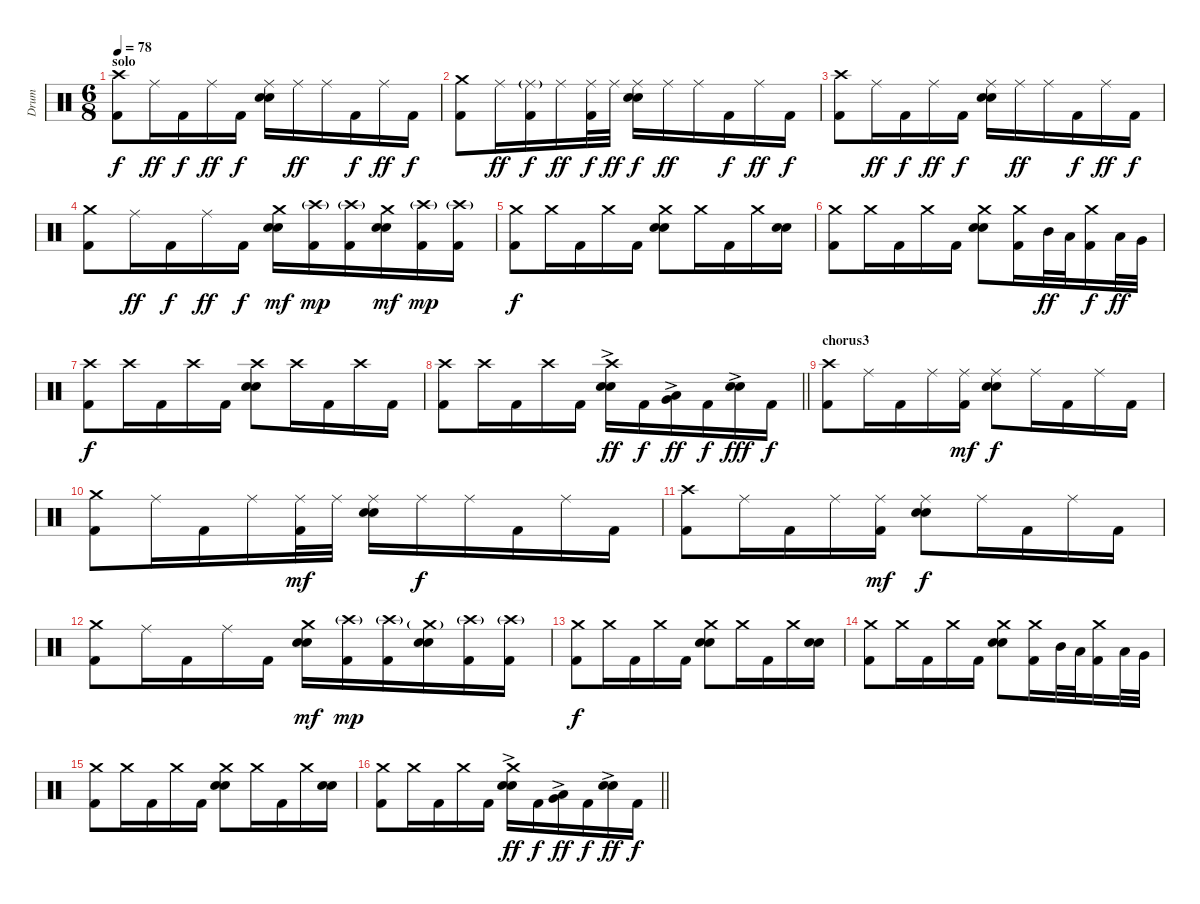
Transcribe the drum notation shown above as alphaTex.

\track ("Drum" "Drum") {instrument percussion}
\staff {score}
\articulation defaults
\ts (6 8)
\section ("" "solo")
\tempo 78
\clef neutral
\ks c
("Crash high (hit)" "Kick (hit) 2").8{dy f} "Ride (middle)".16{dy ff} "Kick (hit) 2".16{dy f} "Ride (middle)".16{dy ff} "Kick (hit) 2".16{dy f} ("Ride (middle)" "Electric Snare (hit)" "Snare (hit) 2").16 "Ride (middle)".16{dy ff} "Ride (middle)".16 "Kick (hit) 2".16{dy f} "Ride (middle)".16{dy ff} "Kick (hit) 2".16{dy f} |
("Crash medium (hit)" "Kick (hit) 2").8 "Ride (middle)".16{dy ff} ("Ride (middle)"{g} "Kick (hit) 2").16{dy f} "Ride (middle)".16{dy ff} ("Ride (middle)" "Kick (hit) 2").32{dy f} "Ride (middle)".32{dy ff} ("Ride (middle)" "Electric Snare (hit)" "Snare (hit) 2").16{dy f} "Ride (middle)".16{dy ff} "Ride (middle)".16 "Kick (hit) 2".16{dy f} "Ride (middle)".16{dy ff} "Kick (hit) 2".16{dy f} |
("Crash high (hit)" "Kick (hit) 2").8 "Ride (middle)".16{dy ff} "Kick (hit) 2".16{dy f} "Ride (middle)".16{dy ff} "Kick (hit) 2".16{dy f} ("Ride (middle)" "Electric Snare (hit)" "Snare (hit) 2").16 "Ride (middle)".16{dy ff} "Ride (middle)".16 "Kick (hit) 2".16{dy f} "Ride (middle)".16{dy ff} "Kick (hit) 2".16{dy f} |
("Crash medium (hit)" "Kick (hit) 2").8 "Ride (middle)".16{dy ff} "Kick (hit) 2".16{dy f} "Ride (middle)".16{dy ff} "Kick (hit) 2".16{dy f} ("Crash medium (hit)" "Electric Snare (hit)" "Snare (hit) 2").16{dy mf} ("Crash high (hit)"{g} "Kick (hit) 2").16{dy mp} ("Crash high (hit)"{g} "Kick (hit) 2").16 ("Crash medium (hit)" "Electric Snare (hit)" "Snare (hit) 2").16{dy mf} ("Crash high (hit)"{g} "Kick (hit) 2").16{dy mp} ("Crash high (hit)"{g} "Kick (hit) 2").16 |
("Crash medium (hit)" "Kick (hit) 2").8{dy f} "Crash medium (hit)".16 "Kick (hit) 2".16 "Crash medium (hit)".16 "Kick (hit) 2".16 ("Crash medium (hit)" "Electric Snare (hit)" "Snare (hit) 2").8 "Crash medium (hit)".16 "Kick (hit) 2".16 "Crash medium (hit)".16 ("Electric Snare (hit)" "Snare (hit) 2").16 |
("Crash medium (hit)" "Kick (hit) 2").8 "Crash medium (hit)".16 "Kick (hit) 2".16 "Crash medium (hit)".16 "Kick (hit) 2".16 ("Crash medium (hit)" "Electric Snare (hit)" "Snare (hit) 2").8 ("Crash medium (hit)" "Kick (hit) 2").16 "Mid Tom (hit)".32{dy ff} "Low Tom (hit)".32 ("Crash medium (hit)" "Kick (hit) 2").16{dy f} "Low Tom (hit)".32{dy ff} "Very Low Tom (hit)".32 |
("Crash high (hit)" "Kick (hit) 2").8{dy f} "Crash high (hit)".16 "Kick (hit) 2".16 "Crash high (hit)".16 "Kick (hit) 2".16 ("Crash high (hit)" "Electric Snare (hit)" "Snare (hit) 2").8 "Crash high (hit)".16 "Kick (hit) 2".16 "Crash high (hit)".16 "Kick (hit) 2".16 |
\barLineRight lightlight
("Crash high (hit)" "Kick (hit) 2").8 "Crash high (hit)".16 "Kick (hit) 2".16 "Crash high (hit)".16 "Kick (hit) 2".16 ("Crash high (hit)" "Electric Snare (hit)"{ac} "Snare (hit) 2"{ac}).16{dy ff} "Kick (hit) 2".16{dy f} ("Low Tom (hit)" "Very Low Tom (hit)"{ac}).16{dy ff} "Kick (hit) 2".16{dy f} ("Electric Snare (hit)"{ac} "Snare (hit) 2"{ac}).16{dy fff} "Kick (hit) 2".16{dy f} |
\section ("" "chorus3")
("Crash high (hit)" "Kick (hit) 2").8 "Ride (middle)".16 "Kick (hit) 2".16 "Ride (middle)".16 ("Ride (middle)" "Kick (hit) 2").16{dy mf} ("Ride (middle)" "Electric Snare (hit)" "Snare (hit) 2").8{dy f} "Ride (middle)".16 "Kick (hit) 2".16 "Ride (middle)".16 "Kick (hit) 2".16 |
("Crash medium (hit)" "Kick (hit) 2").8 "Ride (middle)".16 "Kick (hit) 2".16 "Ride (middle)".16 ("Ride (middle)" "Kick (hit) 2").32{dy mf} "Ride (middle)".32 ("Ride (middle)" "Electric Snare (hit)" "Snare (hit) 2").16 "Ride (middle)".16{dy f} "Ride (middle)".16 "Kick (hit) 2".16 "Ride (middle)".16 "Kick (hit) 2".16 |
("Crash high (hit)" "Kick (hit) 2").8 "Ride (middle)".16 "Kick (hit) 2".16 "Ride (middle)".16 ("Ride (middle)" "Kick (hit) 2").16{dy mf} ("Ride (middle)" "Electric Snare (hit)" "Snare (hit) 2").8{dy f} "Ride (middle)".16 "Kick (hit) 2".16 "Ride (middle)".16 "Kick (hit) 2".16 |
("Crash medium (hit)" "Kick (hit) 2").8 "Ride (middle)".16 "Kick (hit) 2".16 "Ride (middle)".16 "Kick (hit) 2".16 ("Crash medium (hit)" "Electric Snare (hit)" "Snare (hit) 2").16{dy mf} ("Crash high (hit)"{g} "Kick (hit) 2").16{dy mp} ("Crash high (hit)"{g} "Kick (hit) 2").16 ("Crash medium (hit)"{g} "Electric Snare (hit)" "Snare (hit) 2").16 ("Crash high (hit)"{g} "Kick (hit) 2").16 ("Crash high (hit)"{g} "Kick (hit) 2").16 |
("Crash medium (hit)" "Kick (hit) 2").8{dy f} "Crash medium (hit)".16 "Kick (hit) 2".16 "Crash medium (hit)".16 "Kick (hit) 2".16 ("Crash medium (hit)" "Electric Snare (hit)" "Snare (hit) 2").8 "Crash medium (hit)".16 "Kick (hit) 2".16 "Crash medium (hit)".16 ("Electric Snare (hit)" "Snare (hit) 2").16 |
("Crash medium (hit)" "Kick (hit) 2").8 "Crash medium (hit)".16 "Kick (hit) 2".16 "Crash medium (hit)".16 "Kick (hit) 2".16 ("Crash medium (hit)" "Electric Snare (hit)" "Snare (hit) 2").8 ("Crash medium (hit)" "Kick (hit) 2").16 "Mid Tom (hit)".32 "Low Tom (hit)".32 ("Crash medium (hit)" "Kick (hit) 2").16 "Low Tom (hit)".32 "Very Low Tom (hit)".32 |
("Crash medium (hit)" "Kick (hit) 2").8 "Crash medium (hit)".16 "Kick (hit) 2".16 "Crash medium (hit)".16 "Kick (hit) 2".16 ("Crash medium (hit)" "Electric Snare (hit)" "Snare (hit) 2").8 "Crash medium (hit)".16 "Kick (hit) 2".16 "Crash medium (hit)".16 ("Electric Snare (hit)" "Snare (hit) 2").16 |
\barLineRight lightlight
("Crash medium (hit)" "Kick (hit) 2").8 "Crash medium (hit)".16 "Kick (hit) 2".16 "Crash medium (hit)".16 "Kick (hit) 2".16 ("Crash medium (hit)" "Electric Snare (hit)"{ac} "Snare (hit) 2"{ac}).16{dy ff} "Kick (hit) 2".16{dy f} ("Low Tom (hit)" "Very Low Tom (hit)"{ac}).16{dy ff} "Kick (hit) 2".16{dy f} ("Electric Snare (hit)"{ac} "Snare (hit) 2"{ac}).16{dy ff} "Kick (hit) 2".16{dy f}
